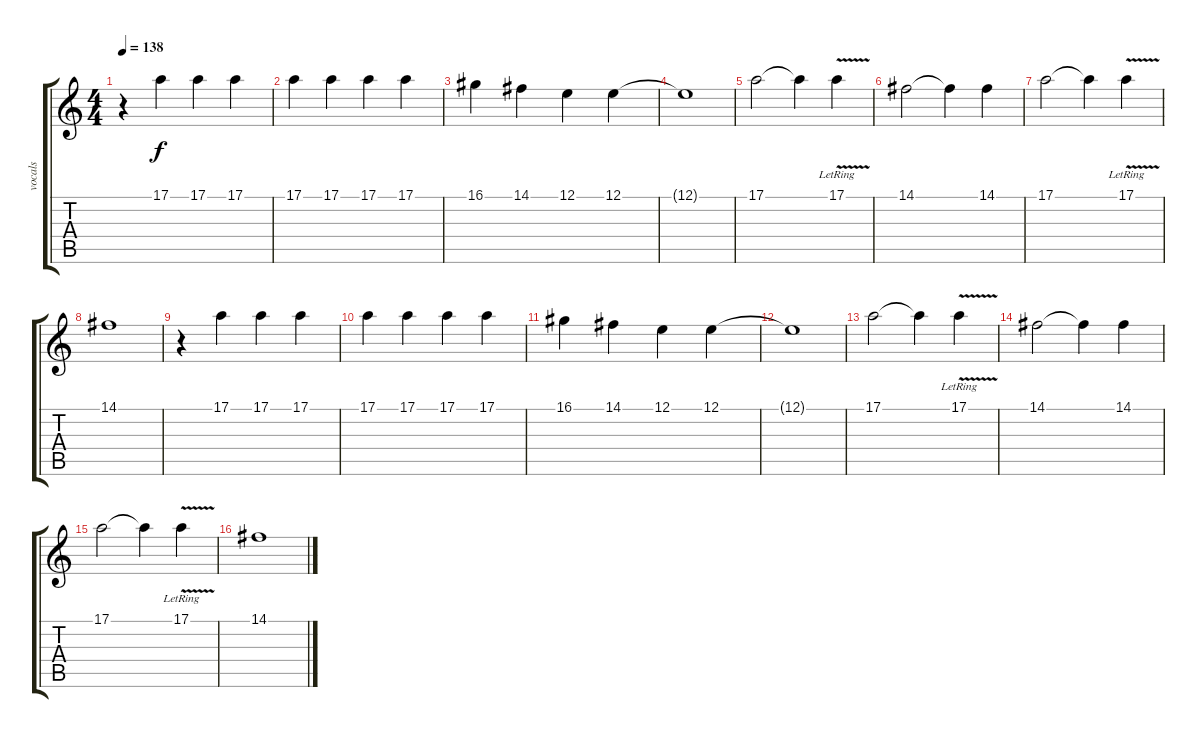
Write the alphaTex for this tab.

\track ("vocals" "vocals") {instrument piccolo}
\staff {score tabs}
\tuning (E4 B3 G3 D3 A2 E2) {hide}
\ts (4 4)
\tempo 138
\clef g2
\ks c
r.4{dy f} 17.1.4 17.1.4 17.1.4 |
17.1.4 17.1.4 17.1.4 17.1.4 |
16.1.4 14.1.4 12.1.4 12.1.4 |
12.1{t}.1 |
17.1.2 17.1{t}.4 17.1{v lr}.4 |
14.1.2 14.1{t}.4 14.1.4 |
17.1.2 17.1{t}.4 17.1{v lr}.4 |
14.1.1 |
r.4 17.1.4 17.1.4 17.1.4 |
17.1.4 17.1.4 17.1.4 17.1.4 |
16.1.4 14.1.4 12.1.4 12.1.4 |
12.1{t}.1 |
17.1.2 17.1{t}.4 17.1{v lr}.4 |
14.1.2 14.1{t}.4 14.1.4 |
17.1.2 17.1{t}.4 17.1{v lr}.4 |
14.1.1
